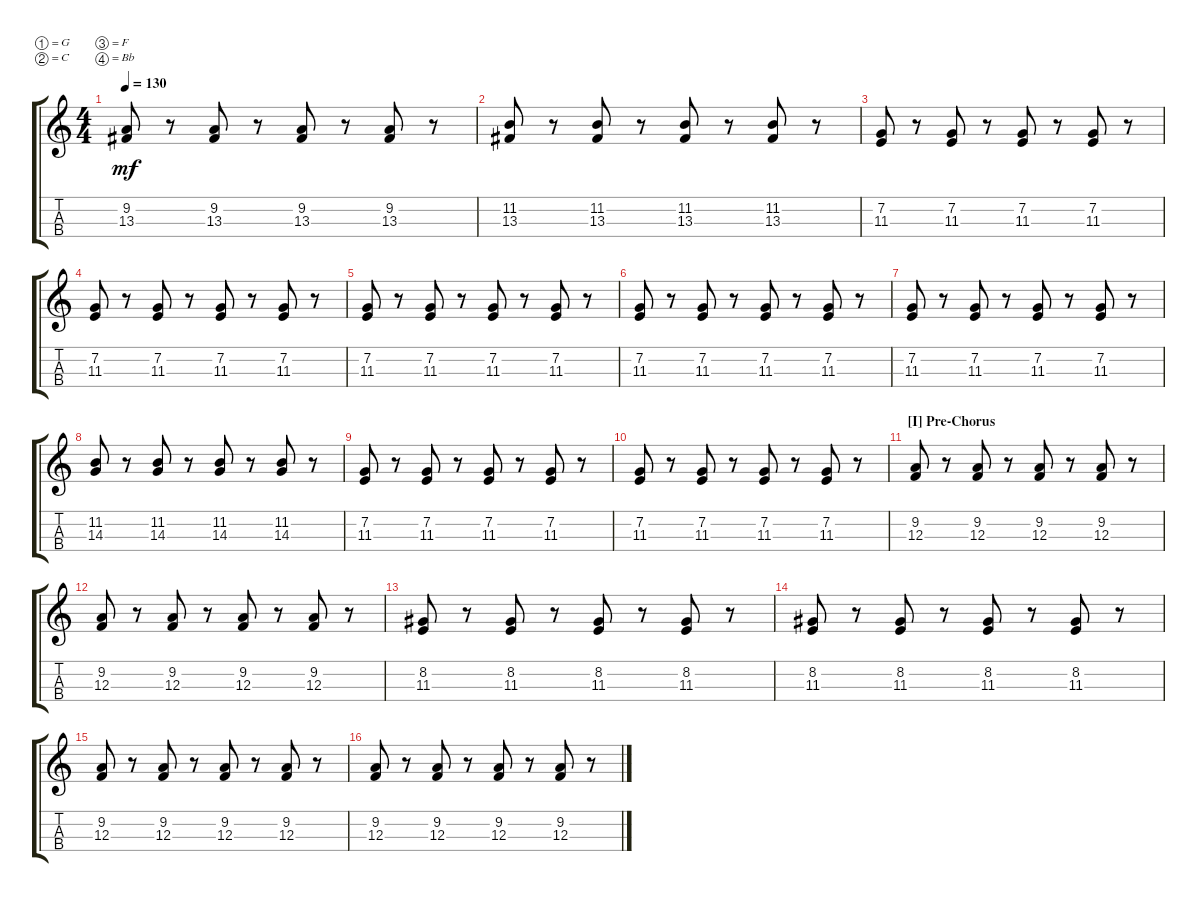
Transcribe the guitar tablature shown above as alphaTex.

\defaultSystemsLayout 4
\bracketExtendMode groupsimilarinstruments
\singleTrackTrackNamePolicy hidden
\multiTrackTrackNamePolicy hidden
\firstSystemTrackNameOrientation horizontal
\otherSystemsTrackNameOrientation horizontal
\track ("Viola" "Viola") {instrument viola}
\staff {score tabs}
\tuning (G4 C4 F3 Bb2)
\ts (4 4)
\tempo 130
\clef g2
\scale
1.03909
\ks c
(13.3 9.2).8{dy mf} r.8 (13.3 9.2).8 r.8 (13.3 9.2).8 r.8 (13.3 9.2).8 r.8 |
\scale
0.960908 (13.3 11.2).8 r.8 (13.3 11.2).8 r.8 (13.3 11.2).8 r.8 (13.3 11.2).8 r.8 |
\scale
1.03909 (11.3 7.2).8 r.8 (11.3 7.2).8 r.8 (11.3 7.2).8 r.8 (11.3 7.2).8 r.8 |
\scale
0.960908 (11.3 7.2).8 r.8 (11.3 7.2).8 r.8 (11.3 7.2).8 r.8 (11.3 7.2).8 r.8 |
\scale
1.03909 (11.3 7.2).8 r.8 (11.3 7.2).8 r.8 (11.3 7.2).8 r.8 (11.3 7.2).8 r.8 |
\scale
0.960908 (11.3 7.2).8 r.8 (11.3 7.2).8 r.8 (11.3 7.2).8 r.8 (11.3 7.2).8 r.8 |
\scale
1.03909 (11.3 7.2).8 r.8 (11.3 7.2).8 r.8 (11.3 7.2).8 r.8 (11.3 7.2).8 r.8 |
\scale
0.960908 (14.3 11.2).8 r.8 (14.3 11.2).8 r.8 (14.3 11.2).8 r.8 (14.3 11.2).8 r.8 |
\scale
1.03909 (11.3 7.2).8 r.8 (11.3 7.2).8 r.8 (11.3 7.2).8 r.8 (11.3 7.2).8 r.8 |
\scale
0.960908 (11.3 7.2).8 r.8 (11.3 7.2).8 r.8 (11.3 7.2).8 r.8 (11.3 7.2).8 r.8 |
\section ("I" "Pre-Chorus")
\scale
1.03909 (12.3 9.2).8 r.8 (12.3 9.2).8 r.8 (12.3 9.2).8 r.8 (12.3 9.2).8 r.8 |
\scale
0.960908 (12.3 9.2).8 r.8 (12.3 9.2).8 r.8 (12.3 9.2).8 r.8 (12.3 9.2).8 r.8 |
\scale
1.03909 (11.3 8.2).8 r.8 (11.3 8.2).8 r.8 (11.3 8.2).8 r.8 (11.3 8.2).8 r.8 |
\scale
0.960908 (11.3 8.2).8 r.8 (11.3 8.2).8 r.8 (11.3 8.2).8 r.8 (11.3 8.2).8 r.8 |
\scale
1.03909 (12.3 9.2).8 r.8 (12.3 9.2).8 r.8 (12.3 9.2).8 r.8 (12.3 9.2).8 r.8 |
\scale
0.960908 (12.3 9.2).8 r.8 (12.3 9.2).8 r.8 (12.3 9.2).8 r.8 (12.3 9.2).8 r.8
